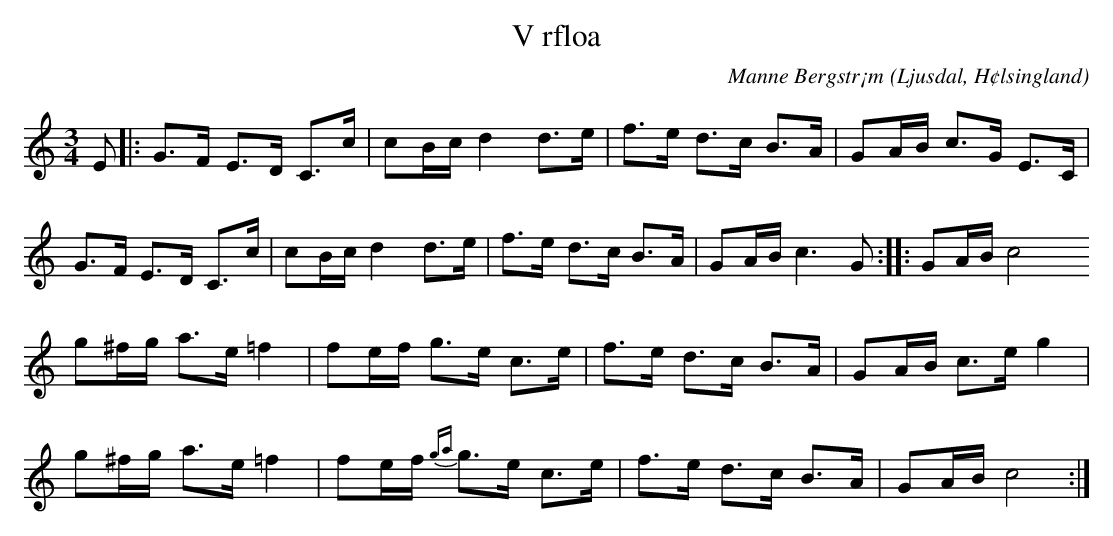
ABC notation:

X:1
T: V rfloa
C: Manne Bergstr¡m
O: Ljusdal, H¢lsingland
M: 3/4
L: 1/8
K: C
E|:G>F E>D C>c | cB/c/ d2 d>e| f>e d>c B>A | GA/B/ c>G E>C |
G>F E>D C>c | cB/c/ d2 d>e| f>e d>c B>A | GA/B/ c2>G2 ::GA/B/ c4
g^f/g/ a>e =f2 | fe/f/ g>e c>e |f>e d>c B>A |GA/B/ c>e g2|
g^f/g/ a>e =f2 | fe/f/ {ga}g>e c>e |f>e d>c B>A |GA/B/ c4:|
